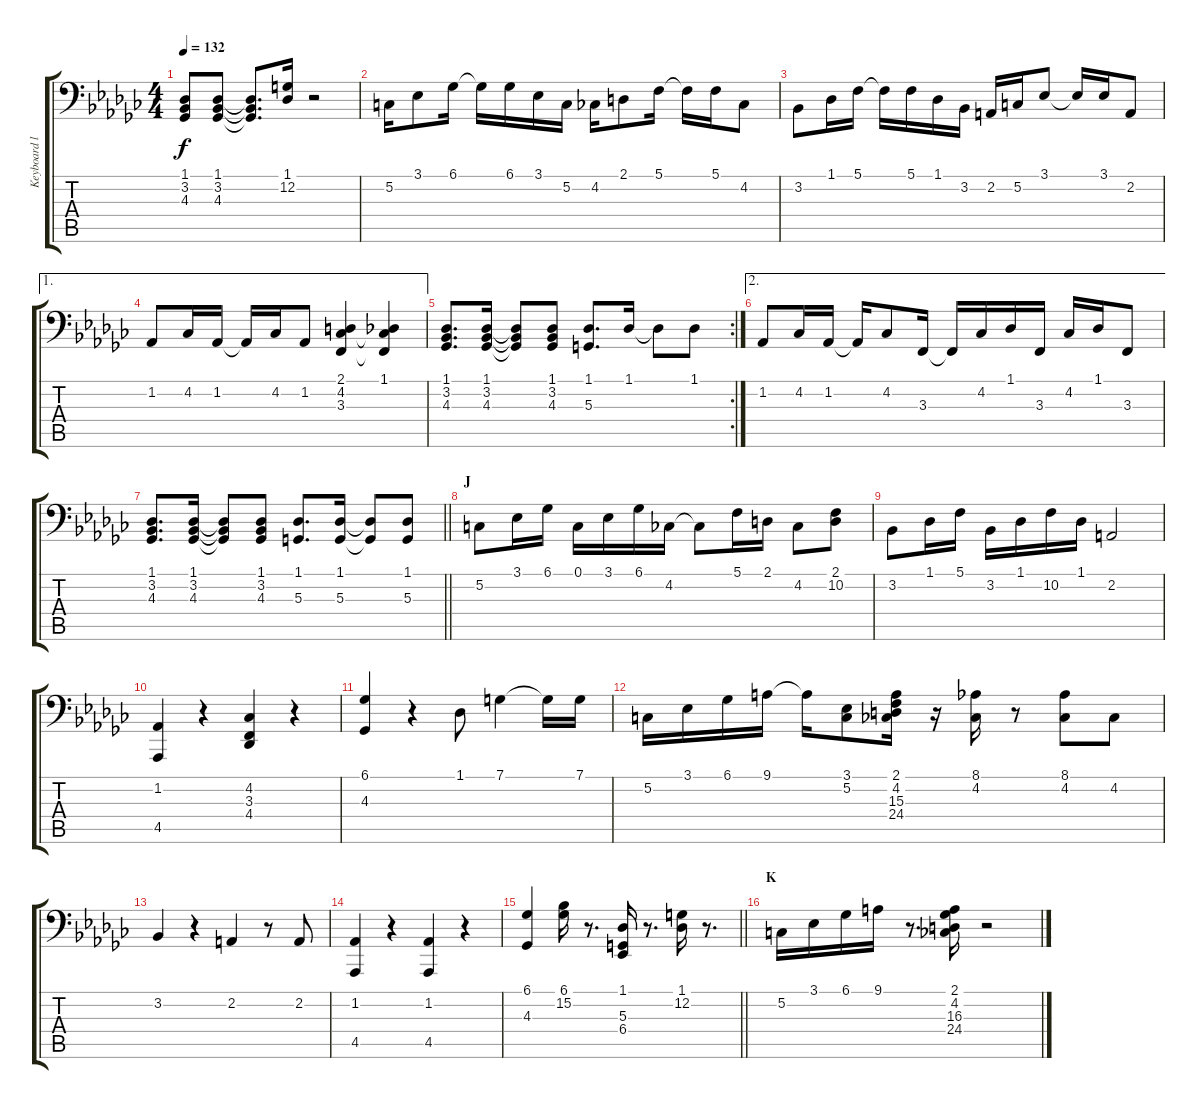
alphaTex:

\track ("Keyboard left hand" "Keyboard l") {instrument electricgrandpiano}
\staff {score tabs}
\tuning (C3 G2 D2 A1 E1 B0) {hide}
\ts (4 4)
\tempo 132
\clef f4
\ks gb
(1.1 3.2 4.3).8{dy f} (1.1 3.2 4.3).8 (1.1{t} 3.2{t} 4.3{t}).8{d} (1.1 12.2).16 r.2 |
5.2.16 3.1.8 6.1.16 6.1{t}.16 6.1.16 3.1.16 5.2.16 4.2.16 2.1.8 5.1.16 5.1{t}.16 5.1.16 4.2.8 |
3.2.8 1.1.16 5.1.16 5.1{t}.16 5.1.16 1.1.16 3.2.16 2.2.16 5.2.16 3.1.8 3.1{t}.16 3.1.16 2.2.8 |
\ae 1
1.2.8 4.2.16 1.2.16 1.2{t}.16 4.2.16 1.2.8 (2.1 4.2 3.3).4 (1.1 4.2{t} 3.3{t}).4 |
\rc 2
(1.1 3.2 4.3).8{d} (1.1 3.2 4.3).16 (1.1{t} 3.2{t} 4.3{t}).8 (1.1 3.2 4.3).8 (1.1 5.3).8{d} 1.1.16 1.1{t}.8 1.1.8 |
\ae 2
1.2.8 4.2.16 1.2.16 1.2{t}.16 4.2.8 3.3.16 3.3{t}.16 4.2.16 1.1.16 3.3.16 4.2.16 1.1.16 3.3.8 |
\barLineRight lightlight
(1.1 3.2 4.3).8{d} (1.1 3.2 4.3).16 (1.1{t} 3.2{t} 4.3{t}).8 (1.1 3.2 4.3).8 (1.1 5.3).8{d} (1.1 5.3).16 (1.1{t} 5.3{t}).8 (1.1 5.3).8 |
\section ("" "J")
5.2.8 3.1.16 6.1.16 0.1.16 3.1.16 6.1.16 4.2.16 4.2{t}.8 5.1.16 2.1.16 4.2.8 (2.1 10.2).8 |
3.2.8 1.1.16 5.1.16 3.2.16 1.1.16 10.2.16 1.1.16 2.2.2 |
(1.2 4.5).4 r.4 (4.2 3.3 4.4).4 r.4 |
(6.1 4.3).4 r.4 1.1.8 7.1.4 7.1{t}.16 7.1.16 |
5.2.16 3.1.16 6.1.16 9.1.16 9.1{t}.16 (3.1 5.2).8 (2.1 4.2 15.3 24.4).16 r.16 (8.1 4.2).16 r.8 (8.1 4.2).8 4.2.8 |
3.2.4 r.4 2.2.4 r.8 2.2.8 |
(1.2 4.5).4 r.4 (1.2 4.5).4 r.4 |
\barLineRight lightlight
(6.1 4.3).4 (6.1 15.2).16 r.8{d} (1.1 5.3 6.4).16 r.8{d} (1.1 12.2).16 r.8{d} |
\section ("" "K")
5.2.16 3.1.16 6.1.16 9.1.16 r.8{d} (2.1 4.2 16.3 24.4).16 r.2
